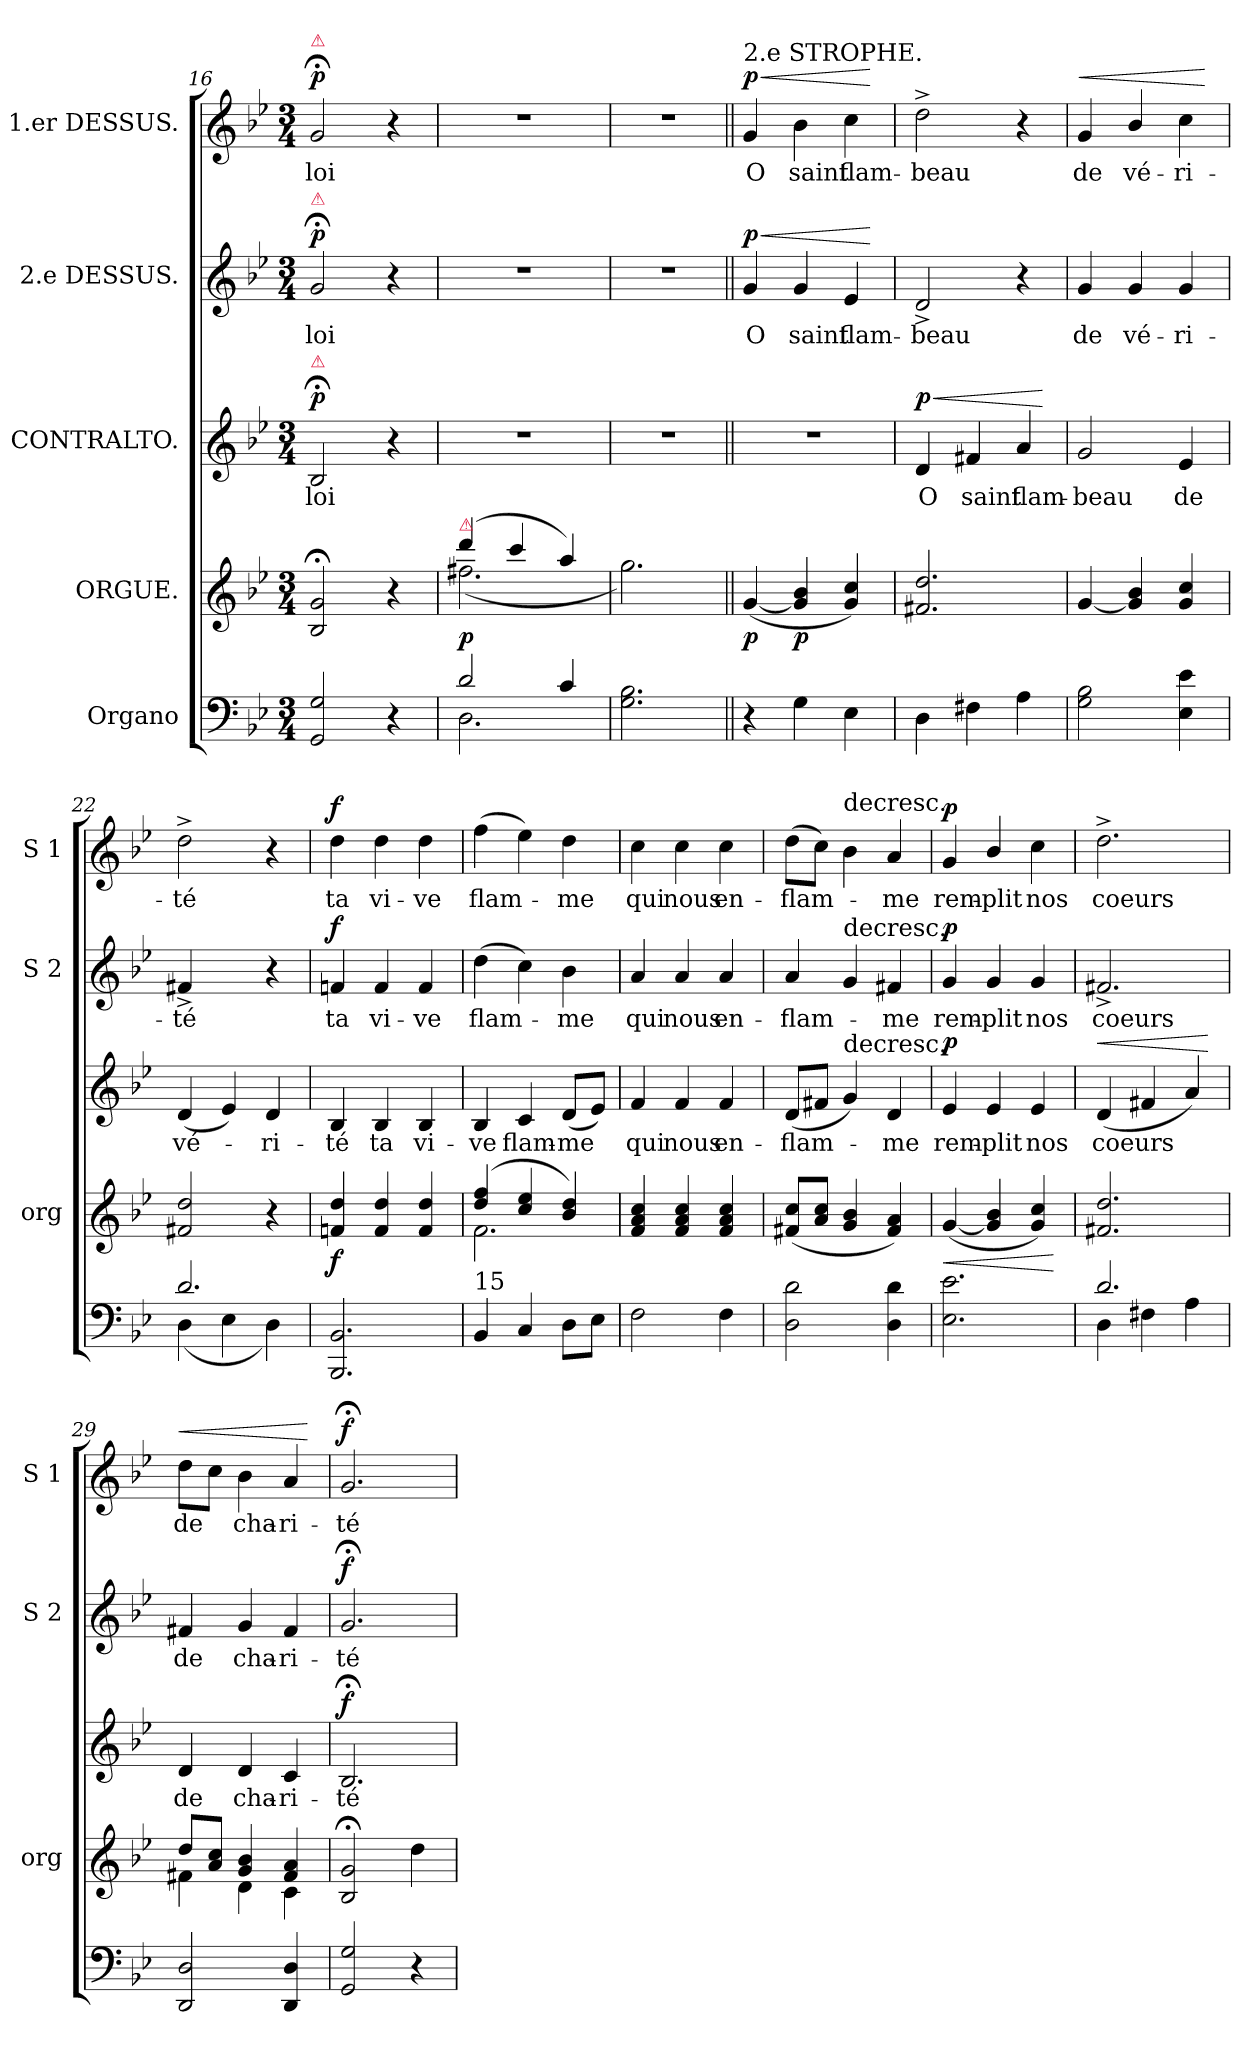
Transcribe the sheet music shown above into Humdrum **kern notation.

**kern	**kern	**dynam	**kern	**text	**dynam	**kern	**text	**dynam	**kern	**text	**dynam
*part5	*part4	*part4	*part3	*part3	*part3	*part2	*part2	*part2	*part1	*part1	*part1
*staff5	*staff4	*staff4	*staff3	*staff3	*staff3	*staff2	*staff2	*staff2	*staff1	*staff1	*staff1
*I"Organo	*I"ORGUE.	*	*I"CONTRALTO.	*	*	*I"2.e DESSUS.	*	*	*I"1.er DESSUS.	*	*
*	*I'org	*	*	*	*	*I'S 2	*	*	*I'S 1	*	*
*clefF4	*clefG2	*	*clefG2	*	*	*clefG2	*	*	*clefG2	*	*
*k[b-e-]	*k[b-e-]	*	*k[b-e-]	*	*	*k[b-e-]	*	*	*k[b-e-]	*	*
*g:	*g:	*	*g:	*	*	*g:	*	*	*g:	*	*
*M3/4	*M3/4	*	*M3/4	*	*	*M3/4	*	*	*M3/4	*	*
=16	=16	=16	=16	=16	=16	=16	=16	=16	=16	=16	=16
!	!	!	!	!	!	!	!	!	!LO:TX:a:color=crimson:t=⚠	!	!
!	!	!	!	!	!	!LO:TX:a:color=crimson:t=⚠	!	!	!	!	!
!	!	!	!LO:TX:a:color=crimson:t=⚠	!	!	!	!	!	!	!	!
!	!	!	!	!	!LO:DY:a	!	!	!LO:DY:a	!	!	!LO:DY:a
2GG/ 2G/	2B-;</ 2g;</	.	2B-;</	loi	p	2g;</	loi	p	2g;</	loi	p
4r	4r	.	4r	.	.	4r	.	.	4r	.	.
=17	=17	=17	=17	=17	=17	=17	=17	=17	=17	=17	=17
*^	*^	*	*	*	*	*	*	*	*	*	*
!	!	!LO:TX:a:color=crimson:t=⚠	!	!	!	!	!	!	!	!	!	!	!
2d/	2.D\	(4ddd/	(2.ff#X\	p	2.r	.	.	2.r	.	.	2.r	.	.
.	.	4ccc/	.	.	.	.	.	.	.	.	.	.	.
4c/	.	4aa/)	.	.	.	.	.	.	.	.	.	.	.
*v	*v	*	*	*	*	*	*	*	*	*	*	*	*
*	*v	*v	*	*	*	*	*	*	*	*	*	*
=18	=18	=18	=18	=18	=18	=18	=18	=18	=18	=18	=18
2.G\ 2.B-\	2.gg\)	.	2.r	.	.	2.r	.	.	2.r	.	.
=19||	=19||	=19||	=19||	=19||	=19||	=19||	=19||	=19||	=19||	=19||	=19||
!	!	!	!	!	!	!	!	!	!LO:TX:a:t=2.e STROPHE.	!	!
!	!	!	!	!	!	!	!	!LO:HP:a	!	!	!LO:HP:a
!	!	!	!	!	!	!	!	!LO:DY:n=1:a	!	!	!LO:DY:n=1:a
4r	([4g/	p	2.r	.	.	4g/	O	< p	4g/	O	< p
4G\	4g]/ 4b-/	p	.	.	.	4g/	saint	.	4b-\	saint	.
4E-\	4g/ 4cc/)	.	.	.	.	4e-/	flam-	.	4cc\	flam-	.
.	.	.	.	.	.	.	.	[	.	.	[
=20	=20	=20	=20	=20	=20	=20	=20	=20	=20	=20	=20
!	!	!	!	!	!LO:HP:a	!	!	!	!	!	!
!	!	!	!	!	!LO:DY:n=1:a	!	!	!	!	!	!
4D\	2.f#X/ 2.dd/	.	4d/	O	< p	2d^>/	-beau	.	2dd^\	-beau	.
4F#X\	.	.	4f#X/	saint	.	.	.	.	.	.	.
4A\	.	.	4a/	flam-	.	4r	.	.	4r	.	.
.	.	.	.	.	[	.	.	.	.	.	.
=21	=21	=21	=21	=21	=21	=21	=21	=21	=21	=21	=21
!	!	!	!	!	!	!	!	!	!	!	!LO:HP:a
2G\ 2B-\	[4g/	.	2g/	-beau	.	4g/	de	.	4g/	de	<
.	4g]/ 4b-/	.	.	.	.	4g/	vé-	.	4b-/	vé-	.
4E-\ 4e-\	4g/ 4cc/	.	4e-/	de	.	4g/	-ri-	.	4cc\	-ri-	.
.	.	.	.	.	.	.	.	.	.	.	[
=22	=22	=22	=22	=22	=22	=22	=22	=22	=22	=22	=22
*^	*	*	*	*	*	*	*	*	*	*	*
2.d/	(>4D\	2f#X/ 2dd/	.	(4d/	vé-	.	4f#X^/	-té	.	2dd^\	-té	.
.	4E-\	.	.	4e-/)	.	.	4ryy	.	.	.	.	.
.	4D\)	4r	.	4d/	-ri-	.	4r	.	.	4r	.	.
=23	=23	=23	=23	=23	=23	=23	=23	=23	=23	=23	=23	=23
!	!	!	!	!	!	!	!	!	!LO:DY:a	!	!	!LO:DY:a
*v	*v	*	*	*	*	*	*	*	*	*	*	*
2.BBB-/ 2.BB-/	4fn/ 4dd/	f	4B-/	-té	.	4fn/	ta	f	4dd\	ta	f
.	4f/ 4dd/	.	4B-/	ta	.	4f/	vi-	.	4dd\	vi-	.
.	4f/ 4dd/	.	4B-/	vi-	.	4f/	-ve	.	4dd\	-ve	.
=24	=24	=24	=24	=24	=24	=24	=24	=24	=24	=24	=24
*	*^	*	*	*	*	*	*	*	*	*	*
!LO:TX:a:t=15	!	!	!	!	!	!	!	!	!	!	!	!
4BB-/	(<4dd/ 4ff/	2.f\	.	4B-/	-ve	.	(4dd\	flam-	.	(4ff\	flam-	.
4C/	4cc/ 4ee-/	.	.	4c/	flam-	.	4cc\)	.	.	4ee-\)	.	.
8D\L	4b-/ 4dd/)	.	.	(8d/L	-me	.	4b-\	-me	.	4dd\	-me	.
8E-\J	.	.	.	8e-/J)	.	.	.	.	.	.	.	.
*	*v	*v	*	*	*	*	*	*	*	*	*	*
=25	=25	=25	=25	=25	=25	=25	=25	=25	=25	=25	=25
2F\	4f/ 4a/ 4cc/	.	4f/	qui	.	4a/	qui	.	4cc\	qui	.
.	4f/ 4a/ 4cc/	.	4f/	nous	.	4a/	nous	.	4cc\	nous	.
4F\	4f/ 4a/ 4cc/	.	4f/	en-	.	4a/	en-	.	4cc\	en-	.
=26	=26	=26	=26	=26	=26	=26	=26	=26	=26	=26	=26
2D\ 2d\	(8f#X/ 8cc/L	.	(8d/L	-flam-	.	4a/	-flam-	.	(8dd\L	-flam-	.
.	8a/ 8cc/J	.	8f#X/J	.	.	.	.	.	8cc\J)	.	.
!	!	!	!	!	!	!	!	!	!LO:TX:a:t=decresc.	!	!
!	!	!	!	!	!	!LO:TX:a:t=decresc.	!	!	!	!	!
!	!	!	!LO:TX:a:t=decresc.	!	!	!	!	!	!	!	!
.	4g/ 4b-/	.	4g/)	.	.	4g/	.	.	4b-\	.	.
4D\ 4d\	4f#/ 4a/)	.	4d/	-me	.	4f#X/	-me	.	4a/	-me	.
=27	=27	=27	=27	=27	=27	=27	=27	=27	=27	=27	=27
!	!	!LO:HP:b	!	!	!LO:DY:a	!	!	!LO:DY:a	!	!	!LO:DY:a
2.E-\ 2.e-\	([4g/	<	4e-/	rem-	p	4g/	rem-	p	4g/	rem-	p
.	4g]/ 4b-/	.	4e-/	-plit	.	4g/	-plit	.	4b-/	-plit	.
.	4g/ 4cc/)	.	4e-/	nos	.	4g/	nos	.	4cc\	nos	.
.	.	[	.	.	.	.	.	.	.	.	.
=28	=28	=28	=28	=28	=28	=28	=28	=28	=28	=28	=28
*^	*	*	*	*	*	*	*	*	*	*	*
!	!	!	!	!	!	!LO:HP:a	!	!	!	!	!	!
2.d/	4D\	2.f#X/ 2.dd/	.	(4d/	coeurs	<	2.f#X^>/	coeurs	.	2.dd^\	coeurs	.
.	4F#X\	.	.	4f#X/	.	.	.	.	.	.	.	.
.	4A\	.	.	4a/)	.	.	.	.	.	.	.	.
*v	*v	*	*	*	*	*	*	*	*	*	*	*
.	.	.	.	.	[	.	.	.	.	.	.
=29	=29	=29	=29	=29	=29	=29	=29	=29	=29	=29	=29
*	*^	*	*	*	*	*	*	*	*	*	*
!	!	!	!	!	!	!	!	!	!	!	!	!LO:HP:a
2DD/ 2D/	8dd/L	4f#X\	.	4d/	de	.	4f#X/	de	.	8dd\L	de	<
.	8a/ 8cc/J	.	.	.	.	.	.	.	.	8cc\J	.	.
.	4g/ 4b-/	4d\	.	4d/	cha-	.	4g/	cha-	.	4b-\	cha-	.
4DD/ 4D/	4f#/ 4a/	4c\	.	4c/	-ri-	.	4f#/	-ri-	.	4a/	-ri-	.
*	*v	*v	*	*	*	*	*	*	*	*	*	*
.	.	.	.	.	.	.	.	.	.	.	[
=30	=30	=30	=30	=30	=30	=30	=30	=30	=30	=30	=30
!	!	!	!	!	!LO:DY:a	!	!	!LO:DY:a	!	!	!LO:DY:a
2GG/ 2G/	2B-;</ 2g;</	.	2.B-;</	-té	f	2.g;</	-té	f	2.g;</	-té	f
4r	4dd\	.	.	.	.	.	.	.	.	.	.
=	=	=	=	=	=	=	=	=	=	=	=
*-	*-	*-	*-	*-	*-	*-	*-	*-	*-	*-	*-
